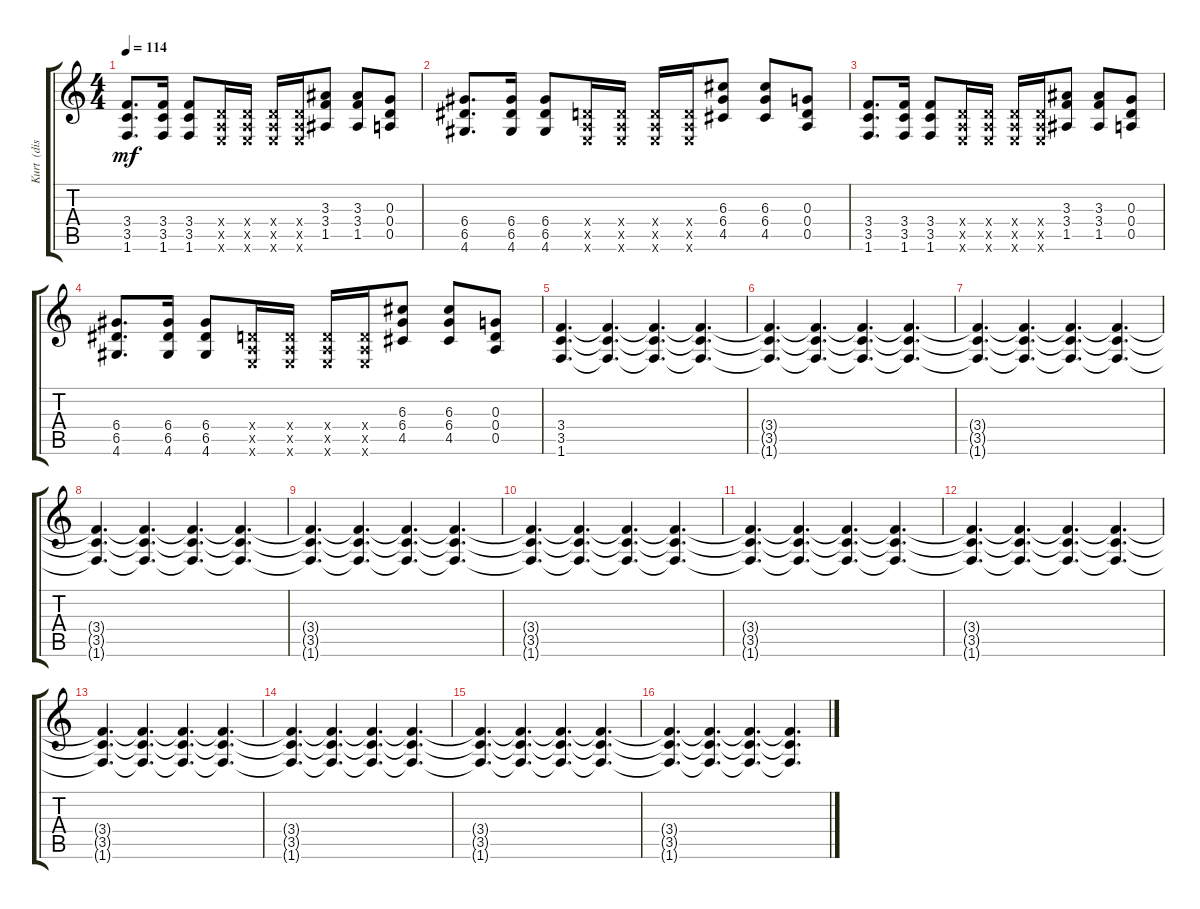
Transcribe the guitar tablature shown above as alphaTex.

\track ("Kurt  (dist)" "Kurt  (dis") {instrument overdrivenguitar}
\staff {score tabs}
\tuning (E4 B3 G3 D3 A2 E2) {hide}
\ts (4 4)
\tempo 114
\clef g2
\ks c
(3.4 3.5 1.6).8{d dy mf} (3.4 3.5 1.6).16 (3.4 3.5 1.6).8 (0.4{x} 0.5{x} 0.6{x}).16 (0.4{x} 0.5{x} 0.6{x}).16 (0.4{x} 0.5{x} 0.6{x}).16 (0.4{x} 0.5{x} 0.6{x}).16 (3.3 3.4 1.5).8 (3.3 3.4 1.5).8 (0.3 0.4 0.5).8 |
(6.4 6.5 4.6).8{d} (6.4 6.5 4.6).16 (6.4 6.5 4.6).8 (0.4{x} 0.5{x} 0.6{x}).16 (0.4{x} 0.5{x} 0.6{x}).16 (0.4{x} 0.5{x} 0.6{x}).16 (0.4{x} 0.5{x} 0.6{x}).16 (6.3 6.4 4.5).8 (6.3 6.4 4.5).8 (0.3 0.4 0.5).8 |
(3.4 3.5 1.6).8{d} (3.4 3.5 1.6).16 (3.4 3.5 1.6).8 (0.4{x} 0.5{x} 0.6{x}).16 (0.4{x} 0.5{x} 0.6{x}).16 (0.4{x} 0.5{x} 0.6{x}).16 (0.4{x} 0.5{x} 0.6{x}).16 (3.3 3.4 1.5).8 (3.3 3.4 1.5).8 (0.3 0.4 0.5).8 |
(6.4 6.5 4.6).8{d} (6.4 6.5 4.6).16 (6.4 6.5 4.6).8 (0.4{x} 0.5{x} 0.6{x}).16 (0.4{x} 0.5{x} 0.6{x}).16 (0.4{x} 0.5{x} 0.6{x}).16 (0.4{x} 0.5{x} 0.6{x}).16 (6.3 6.4 4.5).8 (6.3 6.4 4.5).8 (0.3 0.4 0.5).8 |
(3.4 3.5 1.6).4{d} (3.4{t} 3.5{t} 1.6{t}).4{d} (3.4{t} 3.5{t} 1.6{t}).4{d} (3.4{t} 3.5{t} 1.6{t}).4{d} |
(3.4{t} 3.5{t} 1.6{t}).4{d} (3.4{t} 3.5{t} 1.6{t}).4{d} (3.4{t} 3.5{t} 1.6{t}).4{d} (3.4{t} 3.5{t} 1.6{t}).4{d} |
(3.4{t} 3.5{t} 1.6{t}).4{d} (3.4{t} 3.5{t} 1.6{t}).4{d} (3.4{t} 3.5{t} 1.6{t}).4{d} (3.4{t} 3.5{t} 1.6{t}).4{d} |
(3.4{t} 3.5{t} 1.6{t}).4{d} (3.4{t} 3.5{t} 1.6{t}).4{d} (3.4{t} 3.5{t} 1.6{t}).4{d} (3.4{t} 3.5{t} 1.6{t}).4{d} |
(3.4{t} 3.5{t} 1.6{t}).4{d} (3.4{t} 3.5{t} 1.6{t}).4{d} (3.4{t} 3.5{t} 1.6{t}).4{d} (3.4{t} 3.5{t} 1.6{t}).4{d} |
(3.4{t} 3.5{t} 1.6{t}).4{d} (3.4{t} 3.5{t} 1.6{t}).4{d} (3.4{t} 3.5{t} 1.6{t}).4{d} (3.4{t} 3.5{t} 1.6{t}).4{d} |
(3.4{t} 3.5{t} 1.6{t}).4{d} (3.4{t} 3.5{t} 1.6{t}).4{d} (3.4{t} 3.5{t} 1.6{t}).4{d} (3.4{t} 3.5{t} 1.6{t}).4{d} |
(3.4{t} 3.5{t} 1.6{t}).4{d} (3.4{t} 3.5{t} 1.6{t}).4{d} (3.4{t} 3.5{t} 1.6{t}).4{d} (3.4{t} 3.5{t} 1.6{t}).4{d} |
(3.4{t} 3.5{t} 1.6{t}).4{d} (3.4{t} 3.5{t} 1.6{t}).4{d} (3.4{t} 3.5{t} 1.6{t}).4{d} (3.4{t} 3.5{t} 1.6{t}).4{d} |
(3.4{t} 3.5{t} 1.6{t}).4{d} (3.4{t} 3.5{t} 1.6{t}).4{d} (3.4{t} 3.5{t} 1.6{t}).4{d} (3.4{t} 3.5{t} 1.6{t}).4{d} |
(3.4{t} 3.5{t} 1.6{t}).4{d} (3.4{t} 3.5{t} 1.6{t}).4{d} (3.4{t} 3.5{t} 1.6{t}).4{d} (3.4{t} 3.5{t} 1.6{t}).4{d} |
(3.4{t} 3.5{t} 1.6{t}).4{d} (3.4{t} 3.5{t} 1.6{t}).4{d} (3.4{t} 3.5{t} 1.6{t}).4{d} (3.4{t} 3.5{t} 1.6{t}).4{d}
